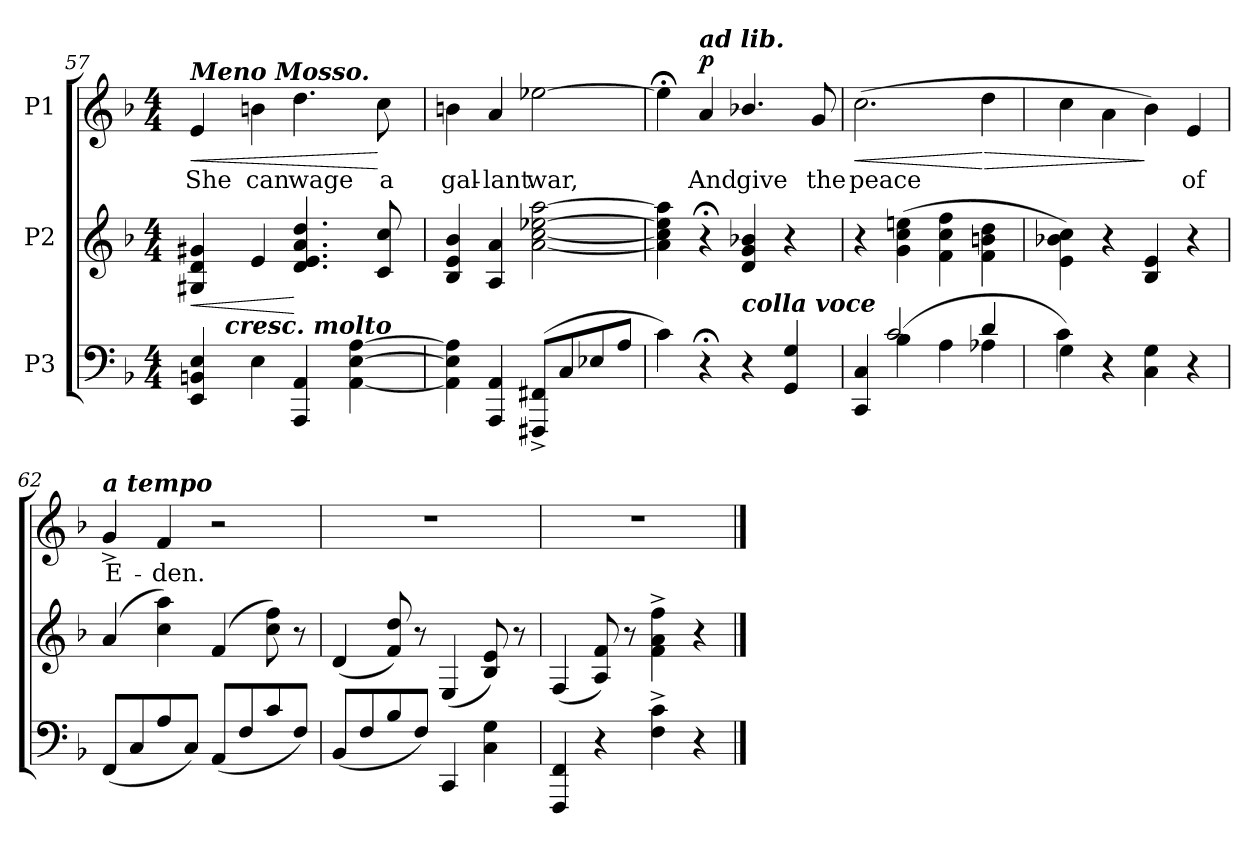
**kern	**kern	**dynam	**kern	**text	**dynam
*part3	*part2	*part2	*part1	*part1	*part1
*staff3	*staff2	*staff2	*staff1	*staff1	*staff1
*I"P3	*I"P2	*	*I"P1	*	*
*clefF4	*clefG2	*	*clefG2	*	*
*k[b-]	*k[b-]	*	*k[b-]	*	*
*F:	*F:	*	*F:	*	*
*M4/4	*M4/4	*	*M4/4	*	*
=57	=57	=57	=57	=57	=57
!	!	!LO:HP:b	!	!	!
!	!	!	!LO:TX:a:Bi:t=Meno  Mosso.	!	!
!	!	!	!	!LO:LY:b:color=#000000	!LO:HP:b
*	*^	*	*	*	*
4EEi/ 4BBni 4Ei	4G#Xi/ 4di 4g#Xi	8ryy	<	4ei/	She	<
.	.	128ryy	.	.	.	.
.	.	512ryy	.	.	.	.
!	!	!LO:TX:b:Bi:t=cresc. molto	!	!	!	!
.	.	2ryy	.	.	.	.
!	!	!	!	!	!LO:LY:b:color=#000000	!
4Ei\	4ei/	.	.	4bni\	can	.
!	!	!	!	!	!LO:LY:b:color=#000000	!
4AAAi/ 4AAi	4.di/ 4.ei 4.ai 4.ddi	.	[	4.ddi\	wage	.
.	.	4ryy	.	.	.	.
[4AAi\ [4Ei [4Ai	.	.	.	.	.	.
!	!	!	!	!	!LO:LY:b:color=#000000	!
.	8ci/ 8cci	.	.	8cci\	a	[
.	.	16ryy	.	.	.	.
.	.	32ryy	.	.	.	.
.	.	64ryy	.	.	.	.
.	.	256.ryy	.	.	.	.
*	*v	*v	*	*	*	*
=58	=58	=58	=58	=58	=58
*	*^	*	*	*	*
!	!	!	!	!	!LO:LY:b:color=#000000	!
*	*v	*v	*	*	*	*
4AAi\] 4Ei] 4Ai]	4B-i/ 4ei 4b-i	.	4bni\	gal-	.
!	!	!	!	!LO:LY:b:color=#000000	!
4AAAi/ 4AAi	4Ai/ 4ai	.	4ai/	-lant	.
!	!	!	!	!LO:LY:b:color=#000000	!
(8FFF#Xi/^ 8FF#Xi^L	[2ai\ [2cci [2ee-Xi [2aai	.	[2ee-Xi\	war,	.
8Ci/	.	.	.	.	.
8E-Xi/	.	.	.	.	.
8Ai/J	.	.	.	.	.
=59	=59	=59	=59	=59	=59
4ci\)	4ai\] 4cci] 4ee-i] 4aai]	.	4ee-;i\]	.	.
!	!	!	!LO:TX:a:Bi:t=ad lib.	!	!
!	!	!	!	!LO:LY:b:color=#000000	!
4r;	4r;	.	4ai/	And	p
!LO:TX:a:Bi:t=colla voce	!	!	!	!	!
!	!	!	!	!LO:LY:b:color=#000000	!
4r	4di/ 4gi 4b-Xi	.	4.b-Xi/	give	.
4GGi/ 4Gi	4r	.	.	.	.
!	!	!	!	!LO:LY:b:color=#000000	!
.	.	.	8gi/	the	.
!!LO:LB:g=z
=60	=60	=60	=60	=60	=60
*^	*	*	*	*	*
!	!	!	!	!	!LO:LY:b:color=#000000	!LO:HP:b
4CCi/ 4Ci	4ryy	4r	.	(2.cci\	peace	<
(4B-i\	2ci/	(4gi\ 4cci 4eeni	.	.	.	.
4Ai\	.	4fi\ 4cci 4ffi	.	.	.	.
!	!	!	!	!	!	!LO:HP:n=1:b
4A-Xi\	4di/	4fi\ 4bni 4ddi	.	4ddi\	.	[ >
=61	=61	=61	=61	=61	=61	=61
4Gi\)	4ci\	4ei\ 4b-Xi 4cci)	.	4cci\	.	.
4r	4ryy	4r	.	4ai\	.	.
4Ci\ 4Gi	2ryy	4B-i/ 4ei	.	4b-i\)	.	]
!	!	!	!	!	!LO:LY:b:color=#000000	!
4r	.	4r	.	4ei/	of	.
*v	*v	*	*	*	*	*
=62	=62	=62	=62	=62	=62
!	!	!	!LO:TX:a:Bi:t=a tempo	!	!
!	!	!	!	!LO:LY:b:color=#000000	!
(8FFi/L	(4ai/	.	4g^i/	E-	.
8Ci/	.	.	.	.	.
!	!	!	!	!LO:LY:b:color=#000000	!
8Ai/	4cci\ 4aai)	.	4fi/	-den.	.
8Ci/J)	.	.	.	.	.
(8AAi/L	(4fi/	.	2r	.	.
8Fi/	.	.	.	.	.
8ci/	8cci\ 8ffi)	.	.	.	.
8Fi/J)	8r	.	.	.	.
=63	=63	=63	=63	=63	=63
(8BB-i/L	(4di/	.	1r	.	.
8Fi/	.	.	.	.	.
8B-i/	8fi/ 8ddi)	.	.	.	.
8Fi/J)	8r	.	.	.	.
4CCi/	(4Ei/	.	.	.	.
4Ci\ 4Gi	8B-i/ 8ei)	.	.	.	.
.	8r	.	.	.	.
=64	=64	=64	=64	=64	=64
4FFFi/ 4FFi	(4Fi/	.	1r	.	.
4r	8Ai/ 8fi)	.	.	.	.
.	8r	.	.	.	.
4Fi\^ 4ci^	4fi\^ 4ai^ 4ffi^	.	.	.	.
4r	4r	.	.	.	.
==	==	==	==	==	==
*-	*-	*-	*-	*-	*-
